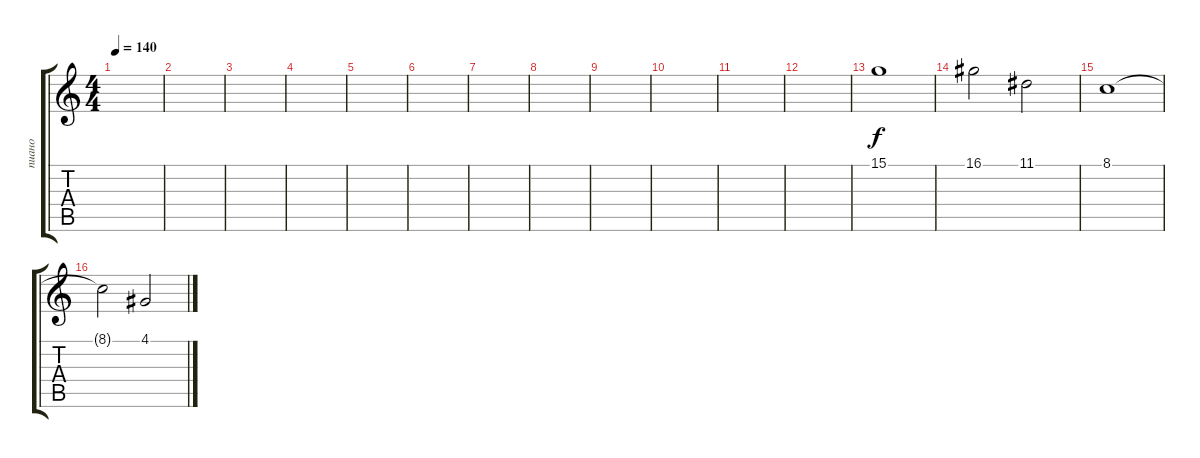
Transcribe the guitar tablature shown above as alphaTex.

\track ("пиано" "пиано") {instrument electricpiano1}
\staff {score tabs}
\tuning (E4 B3 G3 D3 A2 E2) {hide}
\ts (4 4)
\tempo 140
\clef g2
\ks c
|
|
|
|
|
|
|
|
|
|
|
|
15.1.1 |
16.1.2 11.1.2 |
8.1.1 |
8.1{t}.2 4.1{ss}.2
